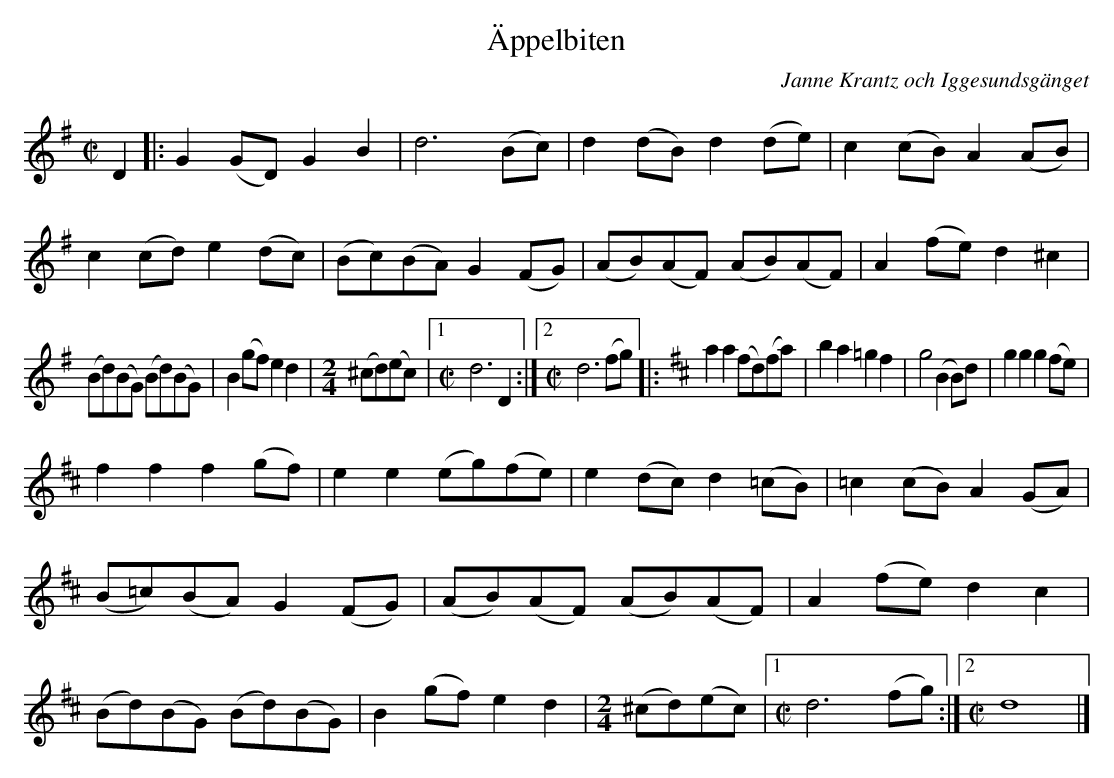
X:1
T:Äppelbiten
C:Janne Krantz och Iggesundsgänget
M:C|
L:1/8
K:G
D2 |: G2(GD) G2B2 | d6     (Bc) | d2(dB) d2(de) | c2(cB) A2(AB) |
c2(cd) e2(dc) | (Bc)(BA) G2(FG) | (AB)(AF) (AB)(AF) | A2(fe) d2^c2 |
(Bd)(BG) (Bd)(BG) | B2(gf) e2d2 | [M:2/4] (^cd)(ec) |1 [M:C|] d6 D2 :|2 [M:C|] d6 (fg)  |:[K:D] a2a2 (fd)(fa) | b2a2=g2f2 | g4 (B2B)d | g2g2 g2(fe) |
f2f2 f2(gf) | e2e2 (eg)(fe) | e2(dc) d2(=cB) | =c2(cB) A2(GA) |
(B=c)(BA) G2(FG) | (AB)(AF) (AB)(AF) | A2(fe) d2c2 |
(Bd)(BG) (Bd)(BG) | B2(gf) e2d2 | [M:2/4] (^cd)(ec) |1 [M:C|] d6 (fg) :|2 [M:C|] d8 |]
